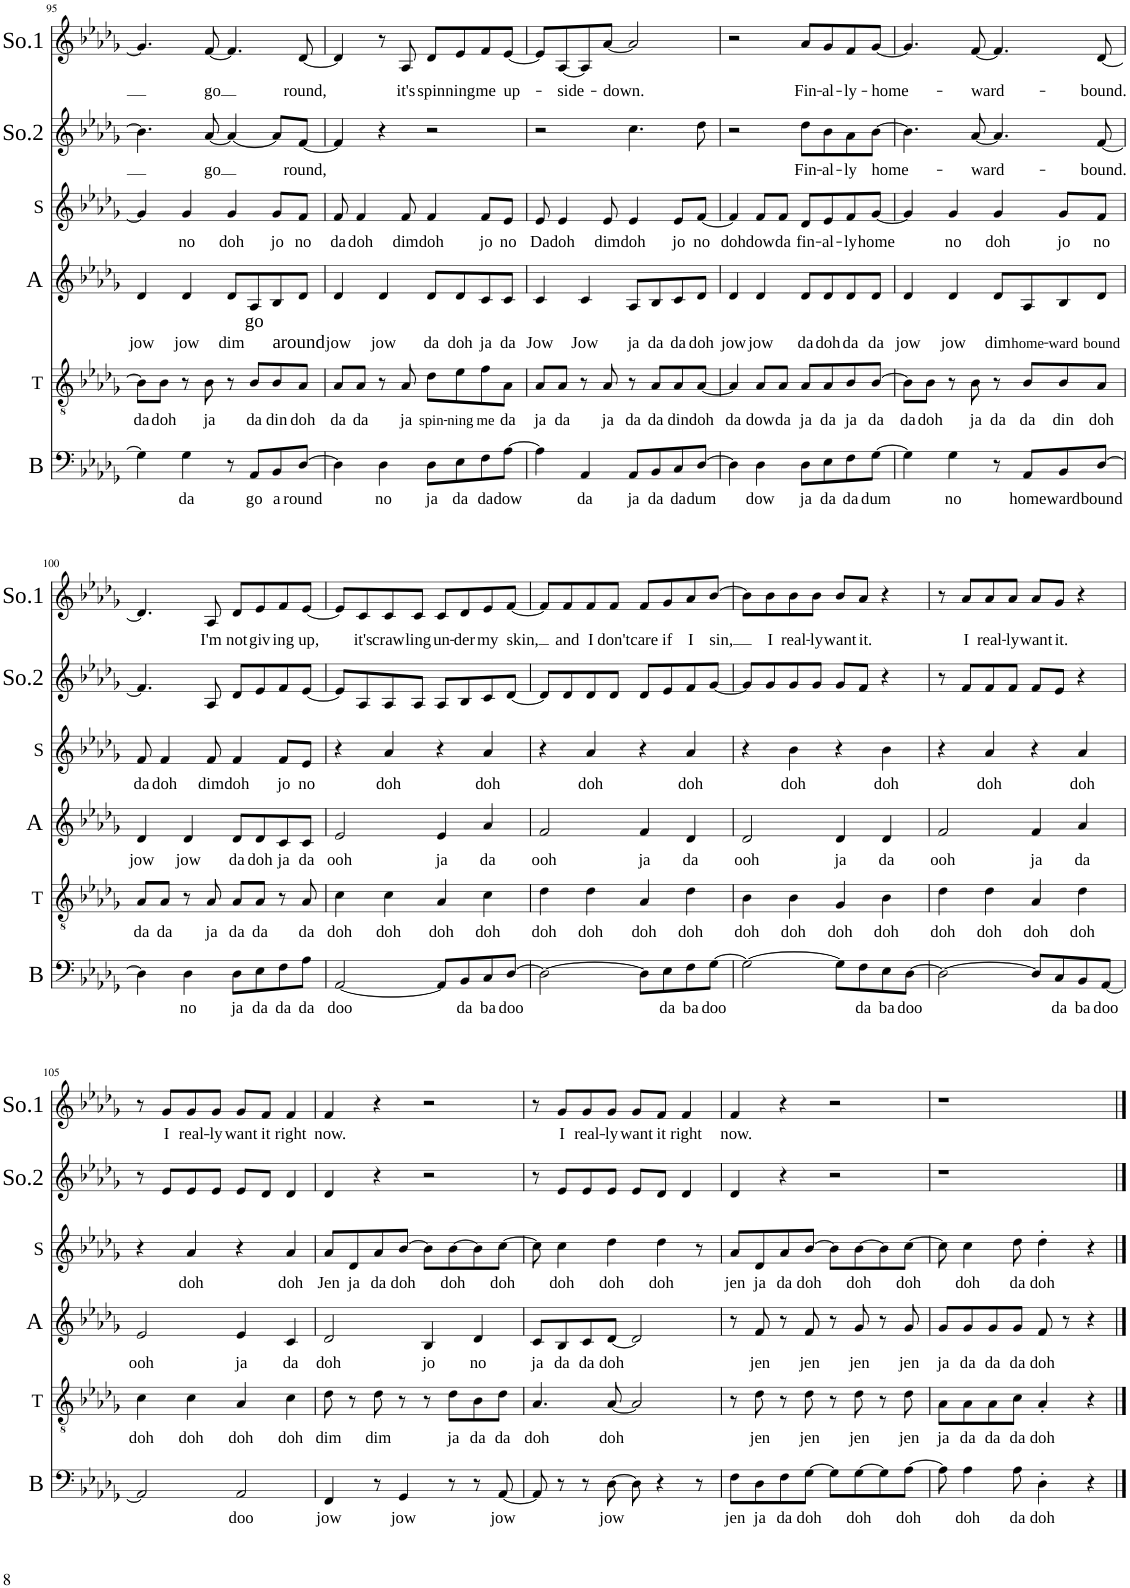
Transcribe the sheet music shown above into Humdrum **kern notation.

**kern	**text	**kern	**text	**kern	**text	**kern	**text	**kern	**text	**kern	**text
*part6	*part6	*part5	*part5	*part4	*part4	*part3	*part3	*part2	*part2	*part1	*part1
*staff6	*staff6	*staff5	*staff5	*staff4	*staff4	*staff3	*staff3	*staff2	*staff2	*staff1	*staff1
*I"Bass	*	*I"Tenor	*	*I"Alto	*	*I"Soprano	*	*I"Solo 2	*	*I"Solo 1	*
*I'B	*	*I'T	*	*I'A	*	*I'S	*	*I'So.2	*	*I'So.1	*
!!LO:PB:g=z
*clefF4	*	*clefGv2	*	*clefG2	*	*clefG2	*	*clefG2	*	*clefG2	*
*k[b-e-a-d-g-]	*	*k[b-e-a-d-g-]	*	*k[b-e-a-d-g-]	*	*k[b-e-a-d-g-]	*	*k[b-e-a-d-g-]	*	*k[b-e-a-d-g-]	*
*M4/4	*	*M4/4	*	*M4/4	*	*M4/4	*	*M4/4	*	*M4/4	*
=95	=95	=95	=95	=95	=95	=95	=95	=95	=95	=95	=95
!	!	!	!LO:LY:b	!	!LO:LY:b	!	!	!	!	!	!
4G-\]	.	8B-\L]	da	4d-/	jow	4g-/]	.	4.b-\]	.	4.g-/]	.
!	!	!	!LO:LY:b	!	!	!	!	!	!	!	!
.	.	8B-\J	doh	.	.	.	.	.	.	.	.
!	!LO:LY:b	!	!	!	!LO:LY:b	!	!LO:LY:b	!	!	!	!
4G-\	da	8r	.	4d-/	jow	4g-/	no	.	.	.	.
!	!	!	!LO:LY:b	!	!	!	!	!	!LO:LY:b	!	!LO:LY:b
.	.	8B-\	ja	.	.	.	.	[8a-/	go	[8f/	go
!	!	!	!	!	!LO:LY:b	!	!LO:LY:b	!	!	!	!
8r	.	8r	.	8d-/L	dim	4g-/	doh	4a-/_	.	4.f/]	.
!	!LO:LY:b	!	!LO:LY:b	!	!LO:LY:b	!	!	!	!	!	!
8AA-/L	go	8B-/L	da	8A-/	go	.	.	.	.	.	.
!	!LO:LY:b	!	!LO:LY:b	!	!LO:LY:b	!	!LO:LY:b	!	!	!	!
8BB-/	a	8B-/	din	8B-/	a	8g-/L	jo	8a-/L]	.	.	.
!	!LO:LY:b	!	!LO:LY:b	!	!LO:LY:b	!	!LO:LY:b	!	!LO:LY:b	!	!LO:LY:b
[8D-/J	round	8A-/J	doh	8d-/J	round	8f/J	no	[8f/J	round,	[8d-/	round,
=96	=96	=96	=96	=96	=96	=96	=96	=96	=96	=96	=96
!	!	!	!LO:LY:b	!	!LO:LY:b	!	!LO:LY:b	!	!	!	!
4D-\]	.	8A-/L	da	4d-/	jow	8f/	da	4f/]	.	4d-/]	.
!	!	!	!LO:LY:b	!	!	!	!LO:LY:b	!	!	!	!
.	.	8A-/J	da	.	.	4f/	doh	.	.	.	.
!	!LO:LY:b	!	!	!	!LO:LY:b	!	!	!	!	!	!
4D-\	no	8r	.	4d-/	jow	.	.	4r	.	8r	.
!	!	!	!LO:LY:b	!	!	!	!LO:LY:b	!	!	!	!LO:LY:b
.	.	8A-/	ja	.	.	8f/	dim	.	.	8A-/	it's
!	!LO:LY:b	!	!LO:LY:b	!	!LO:LY:b	!	!LO:LY:b	!	!	!	!LO:LY:b
8D-\L	ja	8d-\L	spin-	8d-/L	da	4f/	doh	2r	.	8d-/L	spin-
!	!LO:LY:b	!	!LO:LY:b	!	!LO:LY:b	!	!	!	!	!	!LO:LY:b
8E-\	da	8e-\	-ning	8d-/	doh	.	.	.	.	8e-/	-ning
!	!LO:LY:b	!	!LO:LY:b	!	!LO:LY:b	!	!LO:LY:b	!	!	!	!LO:LY:b
8F\	da	8f\	me	8c/	ja	8f/L	jo	.	.	8f/	me
!	!LO:LY:b	!	!LO:LY:b	!	!LO:LY:b	!	!LO:LY:b	!	!	!	!LO:LY:b
[8A-\J	dow	8A-\J	da	8c/J	da	8e-/J	no	.	.	[8e-/J	up-
=97	=97	=97	=97	=97	=97	=97	=97	=97	=97	=97	=97
!	!	!	!LO:LY:b	!	!LO:LY:b	!	!LO:LY:b	!	!	!	!
4A-\]	.	8A-/L	ja	4c/	Jow	8e-/	Da	2r	.	8e-/L]	.
!	!	!	!LO:LY:b	!	!	!	!LO:LY:b	!	!	!	!LO:LY:b
.	.	8A-/J	da	.	.	4e-/	doh	.	.	[8A-/	-side-
!	!LO:LY:b	!	!	!	!LO:LY:b	!	!	!	!	!	!
4AA-/	da	8r	.	4c/	Jow	.	.	.	.	8A-/]	.
!	!	!	!LO:LY:b	!	!	!	!LO:LY:b	!	!	!	!LO:LY:b
.	.	8A-/	ja	.	.	8e-/	dim	.	.	[8a-/J	-down.
!	!LO:LY:b	!	!LO:LY:b	!	!LO:LY:b	!	!LO:LY:b	!	!	!	!
8AA-/L	ja	8r	da	8A-/L	ja	4e-/	doh	4.cc\	.	2a-/]	.
!	!LO:LY:b	!	!LO:LY:b	!	!LO:LY:b	!	!	!	!	!	!
8BB-/	da	8A-/L	da	8B-/	da	.	.	.	.	.	.
!	!LO:LY:b	!	!LO:LY:b	!	!LO:LY:b	!	!LO:LY:b	!	!	!	!
8C/	da	8A-/	din	8c/	da	8e-/L	jo	.	.	.	.
!	!LO:LY:b	!	!LO:LY:b	!	!LO:LY:b	!	!LO:LY:b	!	!	!	!
[8D-/J	dum	[8A-/J	doh	8d-/J	doh	[8f/J	no	8dd-\	.	.	.
=98	=98	=98	=98	=98	=98	=98	=98	=98	=98	=98	=98
!	!	!	!LO:LY:b	!	!LO:LY:b	!	!LO:LY:b	!	!	!	!
4D-\]	.	4A-/]	da	4d-/	jow	4f/]	doh	2r	.	2r	.
!	!LO:LY:b	!	!LO:LY:b	!	!LO:LY:b	!	!LO:LY:b	!	!	!	!
4D-\	dow	8A-/L	dow	4d-/	jow	8f/L	dow	.	.	.	.
!	!	!	!LO:LY:b	!	!	!	!LO:LY:b	!	!	!	!
.	.	8A-/J	da	.	.	8f/J	da	.	.	.	.
!	!LO:LY:b	!	!LO:LY:b	!	!LO:LY:b	!	!LO:LY:b	!	!LO:LY:b	!	!LO:LY:b
8D-\L	ja	8A-/L	ja	8d-/L	da	8d-/L	fin-	8dd-\L	Fin-	8a-/L	-Fin-
!	!LO:LY:b	!	!LO:LY:b	!	!LO:LY:b	!	!LO:LY:b	!	!LO:LY:b	!	!LO:LY:b
8E-\	da	8A-/	da	8d-/	doh	8e-/	-al-	8b-\	-al-	8g-/	-al-
!	!LO:LY:b	!	!LO:LY:b	!	!LO:LY:b	!	!LO:LY:b	!	!LO:LY:b	!	!LO:LY:b
8F\	da	8B-/	ja	8d-/	da	8f/	-ly	8a-\	-ly	8f/	-ly-
!	!LO:LY:b	!	!LO:LY:b	!	!LO:LY:b	!	!LO:LY:b	!	!LO:LY:b	!	!LO:LY:b
[8G-\J	dum	[8B-/J	da	8d-/J	da	[8g-/J	home	[8b-\J	home-	[8g-/J	home-
=99	=99	=99	=99	=99	=99	=99	=99	=99	=99	=99	=99
!	!	!	!LO:LY:b	!	!LO:LY:b	!	!	!	!	!	!
4G-\]	.	8B-\L]	da	4d-/	jow	4g-/]	.	4.b-\]	.	4.g-/]	.
!	!	!	!LO:LY:b	!	!	!	!	!	!	!	!
.	.	8B-\J	doh	.	.	.	.	.	.	.	.
!	!LO:LY:b	!	!	!	!LO:LY:b	!	!LO:LY:b	!	!	!	!
4G-\	no	8r	.	4d-/	jow	4g-/	no	.	.	.	.
!	!	!	!LO:LY:b	!	!	!	!	!	!LO:LY:b	!	!LO:LY:b
.	.	8B-\	ja	.	.	.	.	[8a-/	-ward-	[8f/	-ward-
!	!	!	!LO:LY:b	!	!LO:LY:b	!	!LO:LY:b	!	!	!	!
8r	.	8r	da	8d-/L	dim	4g-/	doh	4.a-/]	.	4.f/]	.
!	!LO:LY:b	!	!LO:LY:b	!	!LO:LY:b	!	!	!	!	!	!
8AA-/L	home-	8B-/L	da	8A-/	home-	.	.	.	.	.	.
!	!LO:LY:b	!	!LO:LY:b	!	!LO:LY:b	!	!LO:LY:b	!	!	!	!
8BB-/	-ward	8B-/	din	8B-/	-ward	8g-/L	jo	.	.	.	.
!	!LO:LY:b	!	!LO:LY:b	!	!LO:LY:b	!	!LO:LY:b	!	!LO:LY:b	!	!LO:LY:b
[8D-/J	bound	8A-/J	doh	8d-/J	bound	8f/J	no	[8f/	-bound.	[8d-/	-bound.
!!LO:LB:g=z
=100	=100	=100	=100	=100	=100	=100	=100	=100	=100	=100	=100
!	!	!	!LO:LY:b	!	!LO:LY:b	!	!LO:LY:b	!	!	!	!
4D-\]	.	8A-/L	da	4d-/	jow	8f/	da	4.f/]	.	4.d-/]	.
!	!	!	!LO:LY:b	!	!	!	!LO:LY:b	!	!	!	!
.	.	8A-/J	da	.	.	4f/	doh	.	.	.	.
!	!LO:LY:b	!	!	!	!LO:LY:b	!	!	!	!	!	!
4D-\	no	8r	.	4d-/	jow	.	.	.	.	.	.
!	!	!	!LO:LY:b	!	!	!	!LO:LY:b	!	!	!	!LO:LY:b
.	.	8A-/	ja	.	.	8f/	dim	8A-/	.	8A-/	I'm
!	!LO:LY:b	!	!LO:LY:b	!	!LO:LY:b	!	!LO:LY:b	!	!	!	!LO:LY:b
8D-\L	ja	8A-/L	da	8d-/L	da	4f/	doh	8d-/L	.	8d-/L	not
!	!LO:LY:b	!	!LO:LY:b	!	!LO:LY:b	!	!	!	!	!	!LO:LY:b
8E-\	da	8A-/J	da	8d-/	doh	.	.	8e-/	.	8e-/	giv-
!	!LO:LY:b	!	!	!	!LO:LY:b	!	!LO:LY:b	!	!	!	!LO:LY:b
8F\	da	8r	.	8c/	ja	8f/L	jo	8f/	.	8f/	-ing
!	!LO:LY:b	!	!LO:LY:b	!	!LO:LY:b	!	!LO:LY:b	!	!	!	!LO:LY:b
8A-\J	da	8A-/	da	8c/J	da	8e-/J	no	[8e-/J	.	[8e-/J	up,
=101	=101	=101	=101	=101	=101	=101	=101	=101	=101	=101	=101
!	!LO:LY:b	!	!LO:LY:b	!	!LO:LY:b	!	!	!	!	!	!
[2AA-/	doo	4c\	doh	2e-/	ooh	4r	.	8e-/L]	.	8e-/L]	.
!	!	!	!	!	!	!	!	!	!	!	!LO:LY:b
.	.	.	.	.	.	.	.	8A-/	.	8c/	it's
!	!	!	!LO:LY:b	!	!	!	!LO:LY:b	!	!	!	!LO:LY:b
.	.	4c\	doh	.	.	4a-/	doh	8A-/	.	8c/	craw-
!	!	!	!	!	!	!	!	!	!	!	!LO:LY:b
.	.	.	.	.	.	.	.	8A-/J	.	8c/J	-ling
!	!	!	!LO:LY:b	!	!LO:LY:b	!	!	!	!	!	!LO:LY:b
8AA-/L]	.	4A-/	doh	4e-/	ja	4r	.	8A-/L	.	8c/L	un-
!	!LO:LY:b	!	!	!	!	!	!	!	!	!	!LO:LY:b
8BB-/	da	.	.	.	.	.	.	8B-/	.	8d-/	-der
!	!LO:LY:b	!	!LO:LY:b	!	!LO:LY:b	!	!LO:LY:b	!	!	!	!LO:LY:b
8C/	ba	4c\	doh	4a-/	da	4a-/	doh	8c/	.	8e-/	my
!	!LO:LY:b	!	!	!	!	!	!	!	!	!	!LO:LY:b
[8D-/J	doo	.	.	.	.	.	.	[8d-/J	.	[8f/J	skin,
=102	=102	=102	=102	=102	=102	=102	=102	=102	=102	=102	=102
!	!	!	!LO:LY:b	!	!LO:LY:b	!	!	!	!	!	!
2D-\_	.	4d-\	doh	2f/	ooh	4r	.	8d-/L]	.	8f/L]	.
!	!	!	!	!	!	!	!	!	!	!	!LO:LY:b
.	.	.	.	.	.	.	.	8d-/	.	8f/	and
!	!	!	!LO:LY:b	!	!	!	!LO:LY:b	!	!	!	!LO:LY:b
.	.	4d-\	doh	.	.	4a-/	doh	8d-/	.	8f/	I
!	!	!	!	!	!	!	!	!	!	!	!LO:LY:b
.	.	.	.	.	.	.	.	8d-/J	.	8f/J	don't
!	!	!	!LO:LY:b	!	!LO:LY:b	!	!	!	!	!	!LO:LY:b
8D-\L]	.	4A-/	doh	4f/	ja	4r	.	8d-/L	.	8f/L	care
!	!LO:LY:b	!	!	!	!	!	!	!	!	!	!LO:LY:b
8E-\	da	.	.	.	.	.	.	8e-/	.	8g-/	if
!	!LO:LY:b	!	!LO:LY:b	!	!LO:LY:b	!	!LO:LY:b	!	!	!	!LO:LY:b
8F\	ba	4d-\	doh	4d-/	da	4a-/	doh	8f/	.	8a-/	I
!	!LO:LY:b	!	!	!	!	!	!	!	!	!	!LO:LY:b
[8G-\J	doo	.	.	.	.	.	.	[8g-/J	.	[8b-/J	sin,
=103	=103	=103	=103	=103	=103	=103	=103	=103	=103	=103	=103
!	!	!	!LO:LY:b	!	!LO:LY:b	!	!	!	!	!	!
2G-\_	.	4B-\	doh	2d-/	ooh	4r	.	8g-/L]	.	8b-\L]	.
!	!	!	!	!	!	!	!	!	!	!	!LO:LY:b
.	.	.	.	.	.	.	.	8g-/	.	8b-\	I
!	!	!	!LO:LY:b	!	!	!	!LO:LY:b	!	!	!	!LO:LY:b
.	.	4B-\	doh	.	.	4b-\	doh	8g-/	.	8b-\	real-
!	!	!	!	!	!	!	!	!	!	!	!LO:LY:b
.	.	.	.	.	.	.	.	8g-/J	.	8b-\J	-ly
!	!	!	!LO:LY:b	!	!LO:LY:b	!	!	!	!	!	!LO:LY:b
8G-\L]	.	4G-/	doh	4d-/	ja	4r	.	8g-/L	.	8b-/L	want
!	!LO:LY:b	!	!	!	!	!	!	!	!	!	!LO:LY:b
8F\	da	.	.	.	.	.	.	8f/J	.	8a-/J	it.
!	!LO:LY:b	!	!LO:LY:b	!	!LO:LY:b	!	!LO:LY:b	!	!	!	!
8E-\	ba	4B-\	doh	4d-/	da	4b-\	doh	4r	.	4r	.
!	!LO:LY:b	!	!	!	!	!	!	!	!	!	!
[8D-\J	doo	.	.	.	.	.	.	.	.	.	.
=104	=104	=104	=104	=104	=104	=104	=104	=104	=104	=104	=104
!	!	!	!LO:LY:b	!	!LO:LY:b	!	!	!	!	!	!
2D-\_	.	4d-\	doh	2f/	ooh	4r	.	8r	.	8r	.
!	!	!	!	!	!	!	!	!	!	!	!LO:LY:b
.	.	.	.	.	.	.	.	8f/L	.	8a-/L	I
!	!	!	!LO:LY:b	!	!	!	!LO:LY:b	!	!	!	!LO:LY:b
.	.	4d-\	doh	.	.	4a-/	doh	8f/	.	8a-/	real-
!	!	!	!	!	!	!	!	!	!	!	!LO:LY:b
.	.	.	.	.	.	.	.	8f/J	.	8a-/J	-ly
!	!	!	!LO:LY:b	!	!LO:LY:b	!	!	!	!	!	!LO:LY:b
8D-/L]	.	4A-/	doh	4f/	ja	4r	.	8f/L	.	8a-/L	want
!	!LO:LY:b	!	!	!	!	!	!	!	!	!	!LO:LY:b
8C/	da	.	.	.	.	.	.	8e-/J	.	8g-/J	it.
!	!LO:LY:b	!	!LO:LY:b	!	!LO:LY:b	!	!LO:LY:b	!	!	!	!
8BB-/	ba	4d-\	doh	4a-/	da	4a-/	doh	4r	.	4r	.
!	!LO:LY:b	!	!	!	!	!	!	!	!	!	!
[8AA-/J	doo	.	.	.	.	.	.	.	.	.	.
!!LO:LB:g=z
=105	=105	=105	=105	=105	=105	=105	=105	=105	=105	=105	=105
!	!	!	!LO:LY:b	!	!LO:LY:b	!	!	!	!	!	!
2AA-/]	.	4c\	doh	2e-/	ooh	4r	.	8r	.	8r	.
!	!	!	!	!	!	!	!	!	!	!	!LO:LY:b
.	.	.	.	.	.	.	.	8e-/L	.	8g-/L	I
!	!	!	!LO:LY:b	!	!	!	!LO:LY:b	!	!	!	!LO:LY:b
.	.	4c\	doh	.	.	4a-/	doh	8e-/	.	8g-/	real-
!	!	!	!	!	!	!	!	!	!	!	!LO:LY:b
.	.	.	.	.	.	.	.	8e-/J	.	8g-/J	-ly
!	!LO:LY:b	!	!LO:LY:b	!	!LO:LY:b	!	!	!	!	!	!LO:LY:b
2AA-/	doo	4A-/	doh	4e-/	ja	4r	.	8e-/L	.	8g-/L	want
!	!	!	!	!	!	!	!	!	!	!	!LO:LY:b
.	.	.	.	.	.	.	.	8d-/J	.	8f/J	it
!	!	!	!LO:LY:b	!	!LO:LY:b	!	!LO:LY:b	!	!	!	!LO:LY:b
.	.	4c\	doh	4c/	da	4a-/	doh	4d-/	.	4f/	right
=106	=106	=106	=106	=106	=106	=106	=106	=106	=106	=106	=106
!	!LO:LY:b	!	!LO:LY:b	!	!LO:LY:b	!	!LO:LY:b	!	!	!	!LO:LY:b
4FF/	jow	8d-\	dim	2d-/	doh	8a-/L	Jen	4d-/	.	4f/	now.
!	!	!	!	!	!	!	!LO:LY:b	!	!	!	!
.	.	8r	.	.	.	8d-/	ja	.	.	.	.
!	!	!	!LO:LY:b	!	!	!	!LO:LY:b	!	!	!	!
8r	.	8d-\	dim	.	.	8a-/	da	4r	.	4r	.
!	!LO:LY:b	!	!	!	!	!	!LO:LY:b	!	!	!	!
4GG-/	jow	8r	.	.	.	[8b-/J	doh	.	.	.	.
!	!	!	!	!	!LO:LY:b	!	!	!	!	!	!
.	.	8r	.	4B-/	jo	8b-\L]	.	2r	.	2r	.
!	!	!	!LO:LY:b	!	!	!	!LO:LY:b	!	!	!	!
8r	.	8d-\L	ja	.	.	[8b-\	doh	.	.	.	.
!	!	!	!LO:LY:b	!	!LO:LY:b	!	!	!	!	!	!
8r	.	8B-\	da	4d-/	no	8b-\]	.	.	.	.	.
!	!LO:LY:b	!	!LO:LY:b	!	!	!	!LO:LY:b	!	!	!	!
[8AA-/	jow	8d-\J	da	.	.	[8cc\J	doh	.	.	.	.
=107	=107	=107	=107	=107	=107	=107	=107	=107	=107	=107	=107
!	!	!	!LO:LY:b	!	!LO:LY:b	!	!	!	!	!	!
8AA-/]	.	4.A-/	doh	8c/L	ja	8cc\]	.	8r	.	8r	.
!	!	!	!	!	!LO:LY:b	!	!LO:LY:b	!	!	!	!LO:LY:b
8r	.	.	.	8B-/	da	4cc\	doh	8e-/L	.	8g-/L	I
!	!	!	!	!	!LO:LY:b	!	!	!	!	!	!LO:LY:b
8r	.	.	.	8c/	da	.	.	8e-/	.	8g-/	real-
!	!LO:LY:b	!	!LO:LY:b	!	!LO:LY:b	!	!LO:LY:b	!	!	!	!LO:LY:b
[8D-\	jow	[8A-/	doh	[8d-/J	doh	4dd-\	doh	8e-/J	.	8g-/J	-ly
!	!	!	!	!	!	!	!	!	!	!	!LO:LY:b
8D-\]	.	2A-/]	.	2d-/]	.	.	.	8e-/L	.	8g-/L	want
!	!	!	!	!	!	!	!LO:LY:b	!	!	!	!LO:LY:b
4r	.	.	.	.	.	4dd-\	doh	8d-/J	.	8f/J	it
!	!	!	!	!	!	!	!	!	!	!	!LO:LY:b
.	.	.	.	.	.	.	.	4d-/	.	4f/	right
8r	.	.	.	.	.	8r	.	.	.	.	.
=108	=108	=108	=108	=108	=108	=108	=108	=108	=108	=108	=108
!	!LO:LY:b	!	!	!	!	!	!LO:LY:b	!	!	!	!LO:LY:b
8F\L	jen	8r	.	8r	.	8a-/L	jen	4d-/	.	4f/	now.
!	!LO:LY:b	!	!LO:LY:b	!	!LO:LY:b	!	!LO:LY:b	!	!	!	!
8D-\	ja	8d-\	jen	8f/	jen	8d-/	ja	.	.	.	.
!	!LO:LY:b	!	!	!	!	!	!LO:LY:b	!	!	!	!
8F\	da	8r	.	8r	.	8a-/	da	4r	.	4r	.
!	!LO:LY:b	!	!LO:LY:b	!	!LO:LY:b	!	!LO:LY:b	!	!	!	!
[8G-\J	doh	8d-\	jen	8f/	jen	[8b-/J	doh	.	.	.	.
8G-\L]	.	8r	.	8r	.	8b-\L]	.	2r	.	2r	.
!	!LO:LY:b	!	!LO:LY:b	!	!LO:LY:b	!	!LO:LY:b	!	!	!	!
[8G-\	doh	8d-\	jen	8g-/	jen	[8b-\	doh	.	.	.	.
8G-\]	.	8r	.	8r	.	8b-\]	.	.	.	.	.
!	!LO:LY:b	!	!LO:LY:b	!	!LO:LY:b	!	!LO:LY:b	!	!	!	!
[8A-\J	doh	8d-\	jen	8g-/	jen	[8cc\J	doh	.	.	.	.
=109	=109	=109	=109	=109	=109	=109	=109	=109	=109	=109	=109
!	!	!	!LO:LY:b	!	!LO:LY:b	!	!	!	!	!	!
8A-\]	.	8A-\L	ja	8g-/L	ja	8cc\]	.	1r	.	1r	.
!	!LO:LY:b	!	!LO:LY:b	!	!LO:LY:b	!	!LO:LY:b	!	!	!	!
4A-\	doh	8A-\	da	8g-/	da	4cc\	doh	.	.	.	.
!	!	!	!LO:LY:b	!	!LO:LY:b	!	!	!	!	!	!
.	.	8A-\	da	8g-/	da	.	.	.	.	.	.
!	!LO:LY:b	!	!LO:LY:b	!	!LO:LY:b	!	!LO:LY:b	!	!	!	!
8A-\	da	8c\J	da	8g-/J	da	8dd-\	da	.	.	.	.
!	!LO:LY:b	!	!LO:LY:b	!	!LO:LY:b	!	!LO:LY:b	!	!	!	!
4D-'\	doh	4A-'/	doh	8f/	doh	4dd-'\	doh	.	.	.	.
.	.	.	.	8r	.	.	.	.	.	.	.
4r	.	4r	.	4r	.	4r	.	.	.	.	.
==	==	==	==	==	==	==	==	==	==	==	==
*-	*-	*-	*-	*-	*-	*-	*-	*-	*-	*-	*-
